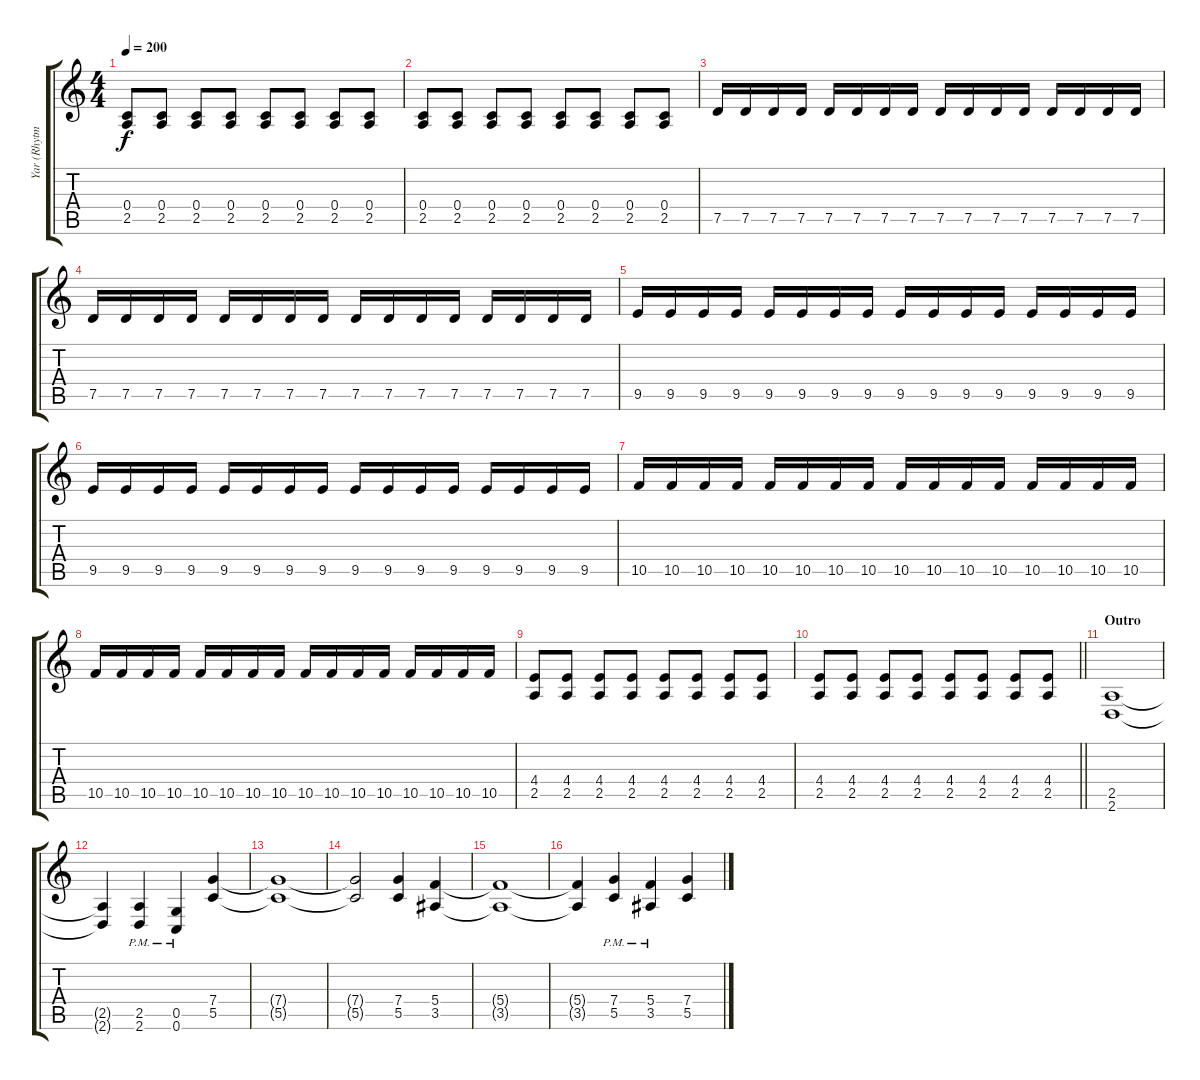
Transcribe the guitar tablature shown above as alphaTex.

\track ("Yar (Rhytm)" "Yar (Rhytm") {instrument distortionguitar}
\staff {score tabs}
\tuning (D4 A3 F3 C3 G2 C2) {hide}
\ts (4 4)
\tempo 200
\clef g2
\ks c
(0.4 2.5).8{dy f} (0.4 2.5).8 (0.4 2.5).8 (0.4 2.5).8 (0.4 2.5).8 (0.4 2.5).8 (0.4 2.5).8 (0.4 2.5).8 |
(0.4 2.5).8 (0.4 2.5).8 (0.4 2.5).8 (0.4 2.5).8 (0.4 2.5).8 (0.4 2.5).8 (0.4 2.5).8 (0.4 2.5).8 |
7.5.16 7.5.16 7.5.16 7.5.16 7.5.16 7.5.16 7.5.16 7.5.16 7.5.16 7.5.16 7.5.16 7.5.16 7.5.16 7.5.16 7.5.16 7.5.16 |
7.5.16 7.5.16 7.5.16 7.5.16 7.5.16 7.5.16 7.5.16 7.5.16 7.5.16 7.5.16 7.5.16 7.5.16 7.5.16 7.5.16 7.5.16 7.5.16 |
9.5.16 9.5.16 9.5.16 9.5.16 9.5.16 9.5.16 9.5.16 9.5.16 9.5.16 9.5.16 9.5.16 9.5.16 9.5.16 9.5.16 9.5.16 9.5.16 |
9.5.16 9.5.16 9.5.16 9.5.16 9.5.16 9.5.16 9.5.16 9.5.16 9.5.16 9.5.16 9.5.16 9.5.16 9.5.16 9.5.16 9.5.16 9.5.16 |
10.5.16 10.5.16 10.5.16 10.5.16 10.5.16 10.5.16 10.5.16 10.5.16 10.5.16 10.5.16 10.5.16 10.5.16 10.5.16 10.5.16 10.5.16 10.5.16 |
10.5.16 10.5.16 10.5.16 10.5.16 10.5.16 10.5.16 10.5.16 10.5.16 10.5.16 10.5.16 10.5.16 10.5.16 10.5.16 10.5.16 10.5.16 10.5.16 |
(4.4 2.5).8 (4.4 2.5).8 (4.4 2.5).8 (4.4 2.5).8 (4.4 2.5).8 (4.4 2.5).8 (4.4 2.5).8 (4.4 2.5).8 |
\barLineRight lightlight
(4.4 2.5).8 (4.4 2.5).8 (4.4 2.5).8 (4.4 2.5).8 (4.4 2.5).8 (4.4 2.5).8 (4.4 2.5).8 (4.4 2.5).8 |
\section ("" "Outro")
(2.5 2.6).1 |
(2.5{t} 2.6{t}).4 (2.5{pm} 2.6{pm}).4 (0.5{pm} 0.6{pm}).4 (7.4 5.5).4 |
(7.4{t} 5.5{t}).1 |
(7.4{t} 5.5{t}).2 (7.4 5.5).4 (5.4 3.5).4 |
(5.4{t} 3.5{t}).1 |
(5.4{t} 3.5{t}).4 (7.4{pm} 5.5{pm}).4 (5.4{pm} 3.5{pm}).4 (7.4 5.5).4
